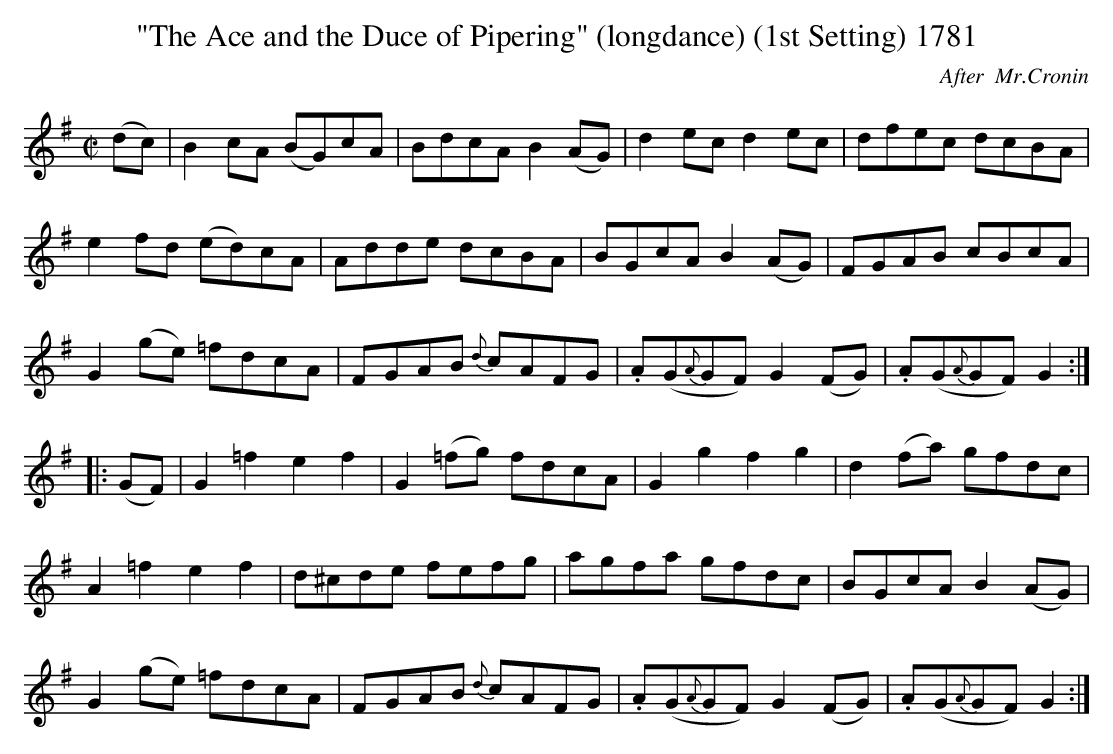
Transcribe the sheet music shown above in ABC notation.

X:1
T:"The Ace and the Duce of Pipering" (longdance) (1st Setting) 1781
C:After  Mr.Cronin
BRENNAN July 2003 (HTTP://WWW.SOSYOURMOM.COM)
M:C|
L:1/8
K:G
(dc)|B2cA (BG)cA|BdcA B2(AG)|d2ec d2ec|dfec dcBA|
e2fd (ed)cA|Adde dcBA|BGcA B2(AG)|FGAB cBcA|
G2(ge) =fdcA|FGAB {d}cAFG|.A(G{A}GF) G2(FG)|.A(G{A}GF) G2:|
|:(GF)|G2=f2e2f2|G2(=fg) fdcA|G2g2f2g2|d2(fa) gfdc|
A2=f2e2f2|d^cde fefg|agfa gfdc|BGcA B2(AG)|
G2(ge) =fdcA|FGAB {d}cAFG|.A(G{A}GF) G2(FG)|.A(G{A}GF) G2:|
